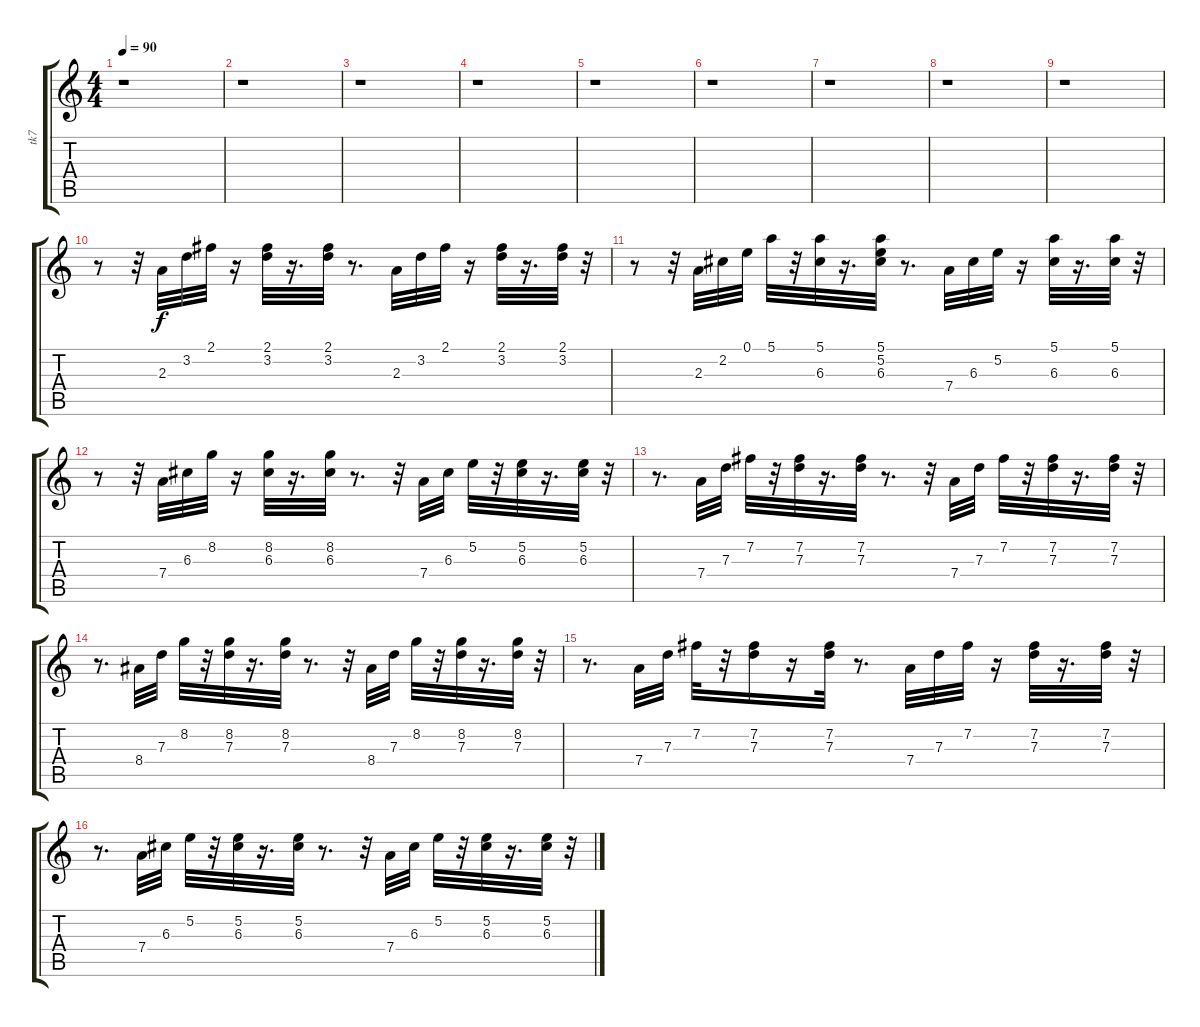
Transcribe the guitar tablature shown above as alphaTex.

\track ("tk7" "tk7") {instrument acousticguitarnylon}
\staff {score tabs}
\tuning (E4 B3 G3 D3 A2 E2) {hide}
\ts (4 4)
\tempo 90
\clef g2
\ks c
r.1{dy f} |
r.1 |
r.1 |
r.1 |
r.1 |
r.1 |
r.1 |
r.1 |
r.1 |
r.8 r.32 2.3.32 3.2.32 2.1.32 r.16 (2.1 3.2).32 r.16{d} (2.1 3.2).32 r.8{d} 2.3.32 3.2.32 2.1.32 r.16 (2.1 3.2).32 r.16{d} (2.1 3.2).32 r.32 |
r.8 r.32 2.3.32 2.2.32 0.1.32 5.1.32 r.32 (5.1 6.3).32 r.16{d} (5.1 5.2 6.3).32 r.8{d} 7.4.32 6.3.32 5.2.32 r.16 (5.1 6.3).32 r.16{d} (5.1 6.3).32 r.32 |
r.8 r.32 7.4.32 6.3.32 8.2.32 r.16 (8.2 6.3).32 r.16{d} (8.2 6.3).32 r.8{d} r.32 7.4.32 6.3.32 5.2.32 r.32 (5.2 6.3).32 r.16{d} (5.2 6.3).32 r.32 |
r.8{d} 7.4.32 7.3.32 7.2.32 r.32 (7.2 7.3).32 r.16{d} (7.2 7.3).32 r.8{d} r.32 7.4.32 7.3.32 7.2.32 r.32 (7.2 7.3).32 r.16{d} (7.2 7.3).32 r.32 |
r.8{d} 8.4.32 7.3.32 8.2.32 r.32 (8.2 7.3).32 r.16{d} (8.2 7.3).32 r.8{d} r.32 8.4.32 7.3.32 8.2.32 r.32 (8.2 7.3).32 r.16{d} (8.2 7.3).32 r.32 |
r.8{d} 7.4.32 7.3.32 7.2.32 r.32 (7.2 7.3).16 r.16 (7.2 7.3).32 r.8{d} 7.4.32 7.3.32 7.2.32 r.16 (7.2 7.3).32 r.16{d} (7.2 7.3).32 r.32 |
r.8{d} 7.4.32 6.3.32 5.2.32 r.32 (5.2 6.3).32 r.16{d} (5.2 6.3).32 r.8{d} r.32 7.4.32 6.3.32 5.2.32 r.32 (5.2 6.3).32 r.16{d} (5.2 6.3).32 r.32
